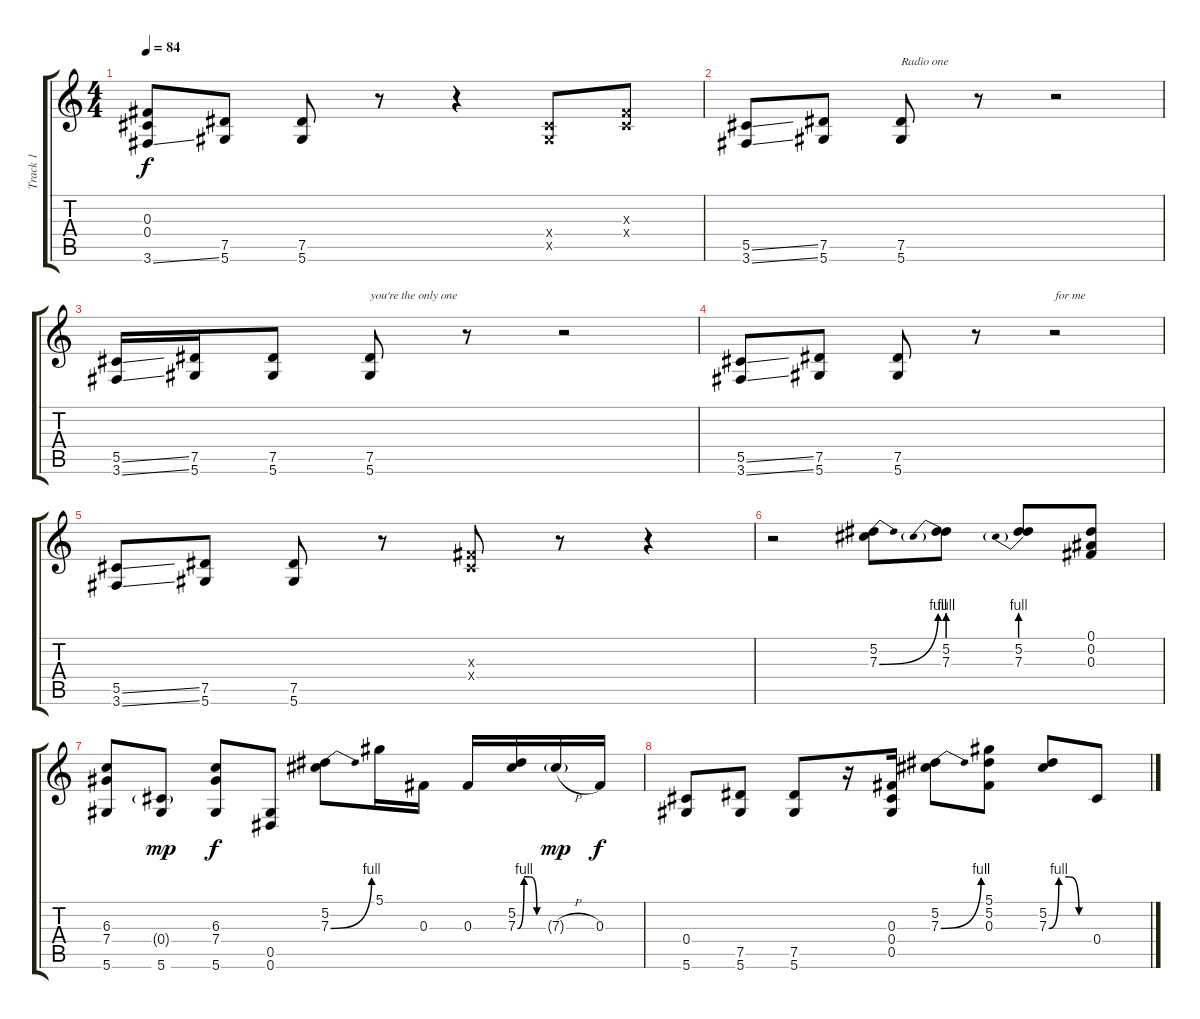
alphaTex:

\track ("Track 1" "Track 1") {instrument distortionguitar}
\staff {score tabs}
\tuning (Eb4 Bb3 Gb3 Db3 Ab2 Eb2) {hide}
\ts (4 4)
\tempo 84
\clef g2
\ks c
(0.3 0.4 3.6{ss}).8{dy f instrument distortionguitar} (7.5 5.6).8 (7.5 5.6).8 r.8 r.4 (0.4{x} 0.5{x}).8 (0.3{x} 0.4{x}).8 |
(5.5{ss} 3.6{ss}).8 (7.5 5.6).8 (7.5 5.6).8{txt "Radio one"} r.8 r.2 |
(5.5{ss} 3.6{ss}).16 (7.5 5.6).16 (7.5 5.6).8 (7.5 5.6).8{txt "you're the only one"} r.8 r.2 |
(5.5{ss} 3.6{ss}).8 (7.5 5.6).8 (7.5 5.6).8 r.8 r.2{txt "for me"} |
(5.5{ss} 3.6{ss}).8 (7.5 5.6).8 (7.5 5.6).8 r.8 (0.3{x} 0.4{x}).8 r.8 r.4 |
r.2 (5.2 7.3{be (bend 0 0 60 4)}).8 (5.2 7.3{be (prebend 0 4 60 4)}).8 (5.2 7.3{be (prebend 0 4 60 4)}).8 (0.1 0.2 0.3).8 |
(6.3 7.4 5.6).8 (0.4{g} 5.6).8{dy mp} (6.3 7.4 5.6).8{dy f} (0.5 0.6).8 (5.2 7.3{be (bend 0 0 60 4)}).8 5.1.16 0.3.16 0.3.16 (5.2 7.3{be (custom 0 0 15 4 30 4 45 0 60 0)}).16 7.3{h g}.16{dy mp} 0.3.16{dy f} |
(0.4 5.6).8 (7.5 5.6).8 (7.5 5.6).8 r.16 (0.3 0.4 0.5).16 (5.2 7.3{be (bend 0 0 60 4)}).8 (5.1 5.2 0.3).8 (5.2 7.3{be (custom 0 0 15 4 30 4 45 0 60 0)}).8 0.4.8
